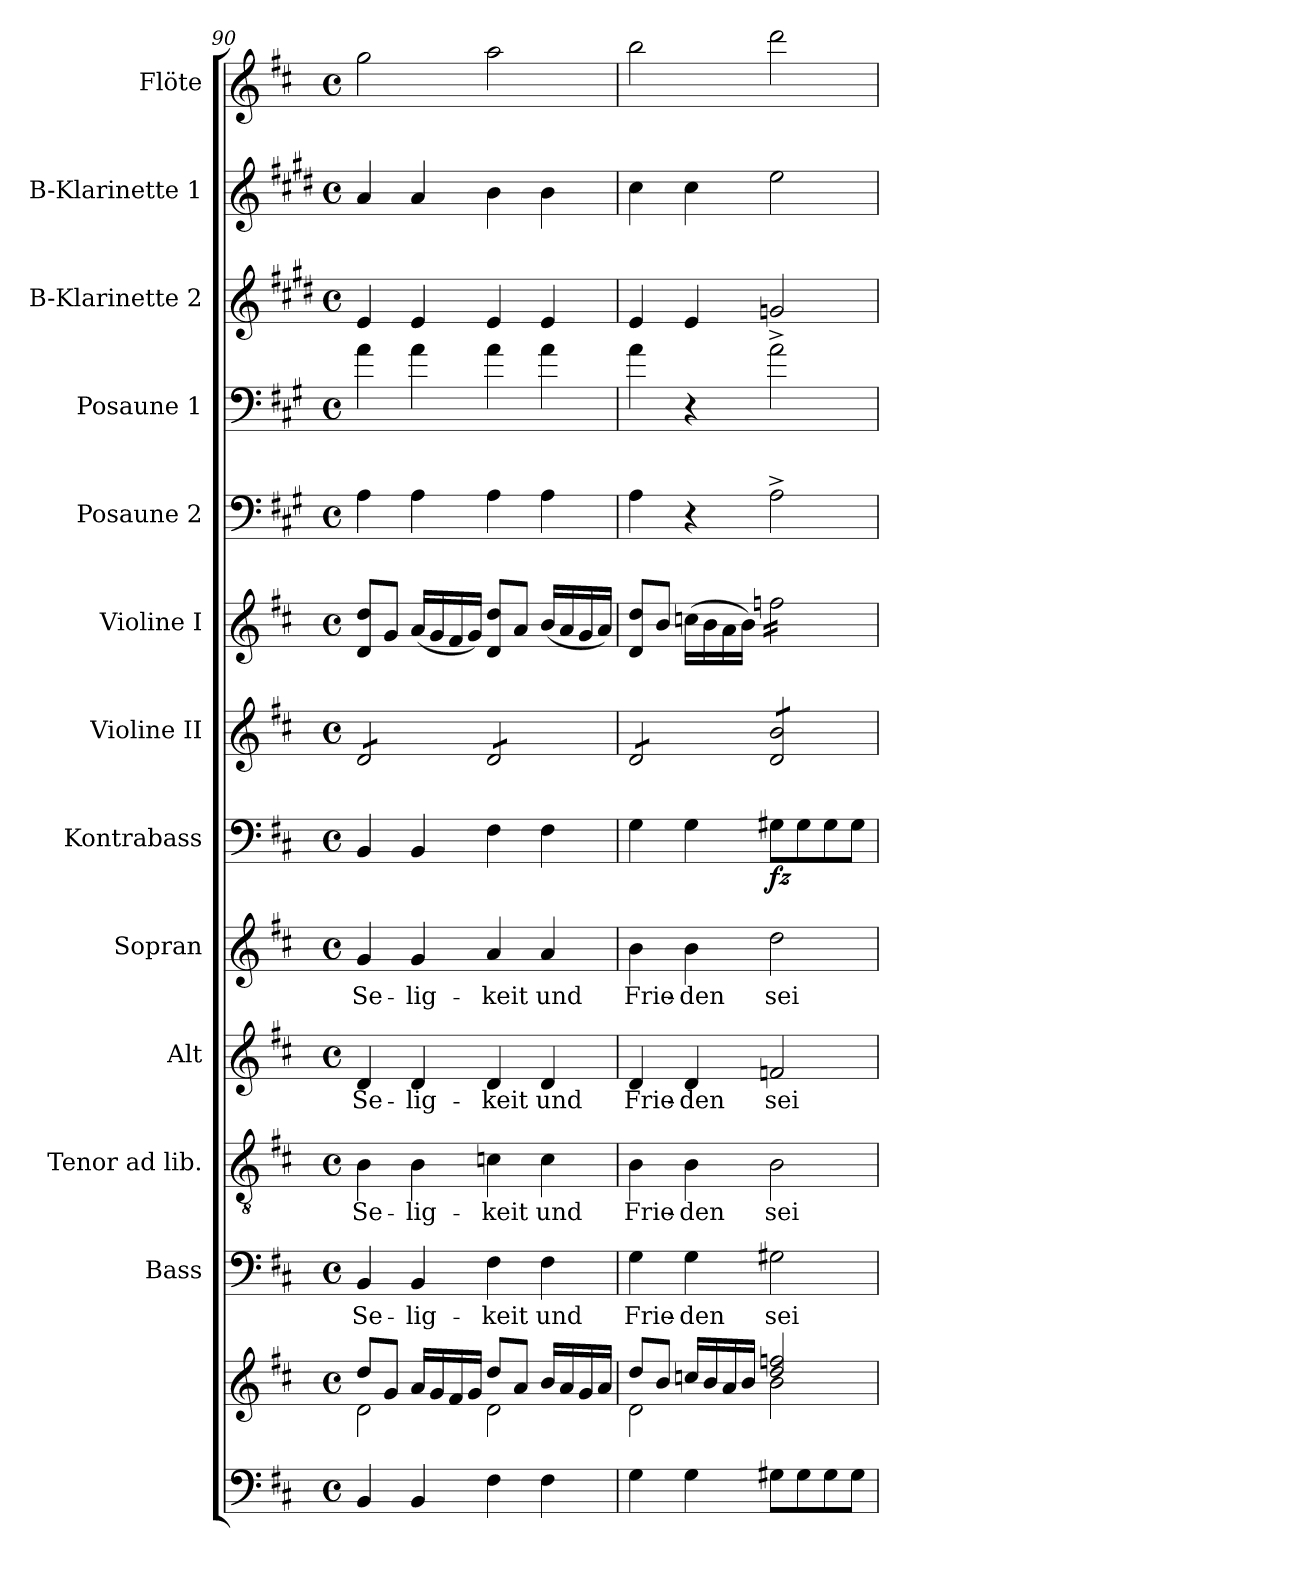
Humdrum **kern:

**kern	**kern	**kern	**text	**kern	**text	**kern	**text	**kern	**text	**kern	**dynam	**kern	**kern	**kern	**kern	**kern	**kern	**kern
*part13	*part13	*part12	*part12	*part11	*part11	*part10	*part10	*part9	*part9	*part8	*part8	*part7	*part6	*part5	*part4	*part3	*part2	*part1
*staff14	*staff13	*staff12	*staff12	*staff11	*staff11	*staff10	*staff10	*staff9	*staff9	*staff8	*staff8	*staff7	*staff6	*staff5	*staff4	*staff3	*staff2	*staff1
*	*	*I"Bass	*	*I"Tenor ad lib.	*	*I"Alt	*	*I"Sopran	*	*I"Kontrabass	*	*I"Violine II	*I"Violine I	*I"Posaune 2	*I"Posaune 1	*I"B-Klarinette 2	*I"B-Klarinette 1	*I"Flöte
*	*	*I'B.	*	*I'T.	*	*I'A.	*	*I'S.	*	*I'Kb.	*	*I'Vl. II	*I'Vl. I	*I'Pos 2	*I'Pos. 1	*I'B Kl. 2	*I'B Kl. 1	*I'Fl.
*clefF4	*clefG2	*clefF4	*	*clefGv2	*	*clefG2	*	*clefG2	*	*clefF4	*	*clefG2	*clefG2	*clefF4	*clefF4	*clefG2	*clefG2	*clefG2
*	*	*	*	*	*	*	*	*	*	*ITrd7c12	*	*	*	*ITrd4c7	*ITrd4c7	*ITrd1c2	*ITrd1c2	*
*k[f#c#]	*k[f#c#]	*k[f#c#]	*	*k[f#c#]	*	*k[f#c#]	*	*k[f#c#]	*	*k[f#c#]	*	*k[f#c#]	*k[f#c#]	*k[f#c#]	*k[f#c#]	*k[f#c#]	*k[f#c#]	*k[f#c#]
*D:	*D:	*D:	*	*D:	*	*D:	*	*D:	*	*D:	*	*D:	*D:	*D:	*D:	*D:	*D:	*D:
*M4/4	*M4/4	*M4/4	*	*M4/4	*	*M4/4	*	*M4/4	*	*M4/4	*	*M4/4	*M4/4	*M4/4	*M4/4	*M4/4	*M4/4	*M4/4
*met(c)	*met(c)	*met(c)	*	*met(c)	*	*met(c)	*	*met(c)	*	*met(c)	*	*met(c)	*met(c)	*met(c)	*met(c)	*met(c)	*met(c)	*met(c)
=90	=90	=90	=90	=90	=90	=90	=90	=90	=90	=90	=90	=90	=90	=90	=90	=90	=90	=90
*	*^	*	*	*	*	*	*	*	*	*	*	*	*	*	*	*	*	*
!	!	!	!	!LO:LY:b	!	!LO:LY:b	!	!LO:LY:b	!	!LO:LY:b	!	!	!	!	!	!	!	!	!
*	*	*	*	*	*	*	*	*	*	*	*	*	*tremolo	*	*	*	*	*	*
4BB/	8dd/L	2d\	4BB/	Se-	4B\	Se-	4d/	Se-	4g/	Se-	4BBB/	.	8d/L	8d/ 8dd/L	4D\	4d\	4d/	4g/	2gg\
.	8g/J	.	.	.	.	.	.	.	.	.	.	.	8d/	8g/J	.	.	.	.	.
!	!	!	!	!LO:LY:b	!	!LO:LY:b	!	!LO:LY:b	!	!LO:LY:b	!	!	!	!	!	!	!	!	!
4BB/	16a/LL	.	4BB/	-lig-	4B\	-lig-	4d/	-lig-	4g/	-lig-	4BBB/	.	8d/	(<16a/LL	4D\	4d\	4d/	4g/	.
.	16g/	.	.	.	.	.	.	.	.	.	.	.	.	16g/	.	.	.	.	.
.	16f#/	.	.	.	.	.	.	.	.	.	.	.	8d/J	16f#/	.	.	.	.	.
.	16g/JJ	.	.	.	.	.	.	.	.	.	.	.	.	16g/JJ)	.	.	.	.	.
!	!	!	!	!LO:LY:b	!	!LO:LY:b	!	!LO:LY:b	!	!LO:LY:b	!	!	!	!	!	!	!	!	!
4F#\	8dd/L	2d\	4F#\	-keit	4cn\	-keit	4d/	-keit	4a/	-keit	4FF#\	.	8d/L	8d/ 8dd/L	4D\	4d\	4d/	4a\	2aa\
.	8a/J	.	.	.	.	.	.	.	.	.	.	.	8d/	8a/J	.	.	.	.	.
!	!	!	!	!LO:LY:b	!	!LO:LY:b	!	!LO:LY:b	!	!LO:LY:b	!	!	!	!	!	!	!	!	!
4F#\	16b/LL	.	4F#\	und	4c\	und	4d/	und	4a/	und	4FF#\	.	8d/	(<16b/LL	4D\	4d\	4d/	4a\	.
.	16a/	.	.	.	.	.	.	.	.	.	.	.	.	16a/	.	.	.	.	.
.	16g/	.	.	.	.	.	.	.	.	.	.	.	8d/J	16g/	.	.	.	.	.
.	16a/JJ	.	.	.	.	.	.	.	.	.	.	.	.	16a/JJ)	.	.	.	.	.
!!LO:PB:g=z
=91	=91	=91	=91	=91	=91	=91	=91	=91	=91	=91	=91	=91	=91	=91	=91	=91	=91	=91	=91
!	!	!	!	!LO:LY:b	!	!LO:LY:b	!	!LO:LY:b	!	!LO:LY:b	!	!	!	!	!	!	!	!	!
4G\	8dd/L	2d\	4G\	Frie-	4B\	Frie-	4d/	Frie-	4b\	Frie-	4GG\	.	8d/L	8d/ 8dd/L	4D\	4d\	4d/	4b\	2bb\
.	8b/J	.	.	.	.	.	.	.	.	.	.	.	8d/	8b/J	.	.	.	.	.
!	!	!	!	!LO:LY:b	!	!LO:LY:b	!	!LO:LY:b	!	!LO:LY:b	!	!	!	!	!	!	!	!	!
4G\	16ccn/LL	.	4G\	-den	4B\	-den	4d/	-den	4b\	-den	4GG\	.	8d/	(>16ccn\LL	4r	4r	4d/	4b\	.
.	16b/	.	.	.	.	.	.	.	.	.	.	.	.	16b\	.	.	.	.	.
.	16a/	.	.	.	.	.	.	.	.	.	.	.	8d/J	16a\	.	.	.	.	.
.	16b/JJ	.	.	.	.	.	.	.	.	.	.	.	.	16b\JJ)	.	.	.	.	.
!	!	!	!	!LO:LY:b	!	!LO:LY:b	!	!LO:LY:b	!	!LO:LY:b	!	!LO:DY:b	!	!	!	!	!	!	!
*	*	*	*	*	*	*	*	*	*	*	*	*	*	*tremolo	*	*	*	*	*
8G#X\L	2dd/ 2ffn/	2b\	2G#X\	sei	2B\	sei	2fn/	sei	2dd\	sei	8GG#X\L	fz	8d/ 8b/L	16ffn\LL	2D^>\	2d^>\	2fn/	2dd\	2ddd\
.	.	.	.	.	.	.	.	.	.	.	.	.	.	16ffn\	.	.	.	.	.
8G#\	.	.	.	.	.	.	.	.	.	.	8GG#\	.	8d/ 8b/	16ffn\	.	.	.	.	.
.	.	.	.	.	.	.	.	.	.	.	.	.	.	16ffn\	.	.	.	.	.
8G#\	.	.	.	.	.	.	.	.	.	.	8GG#\	.	8d/ 8b/	16ffn\	.	.	.	.	.
.	.	.	.	.	.	.	.	.	.	.	.	.	.	16ffn\	.	.	.	.	.
8G#\J	.	.	.	.	.	.	.	.	.	.	8GG#\J	.	8d/ 8b/J	16ffn\	.	.	.	.	.
*	*	*	*	*	*	*	*	*	*	*	*	*	*Xtremolo	*	*	*	*	*	*
.	.	.	.	.	.	.	.	.	.	.	.	.	.	16ffn\JJ	.	.	.	.	.
*	*	*	*	*	*	*	*	*	*	*	*	*	*	*Xtremolo	*	*	*	*	*
*	*v	*v	*	*	*	*	*	*	*	*	*	*	*	*	*	*	*	*	*
=	=	=	=	=	=	=	=	=	=	=	=	=	=	=	=	=	=	=
*-	*-	*-	*-	*-	*-	*-	*-	*-	*-	*-	*-	*-	*-	*-	*-	*-	*-	*-
